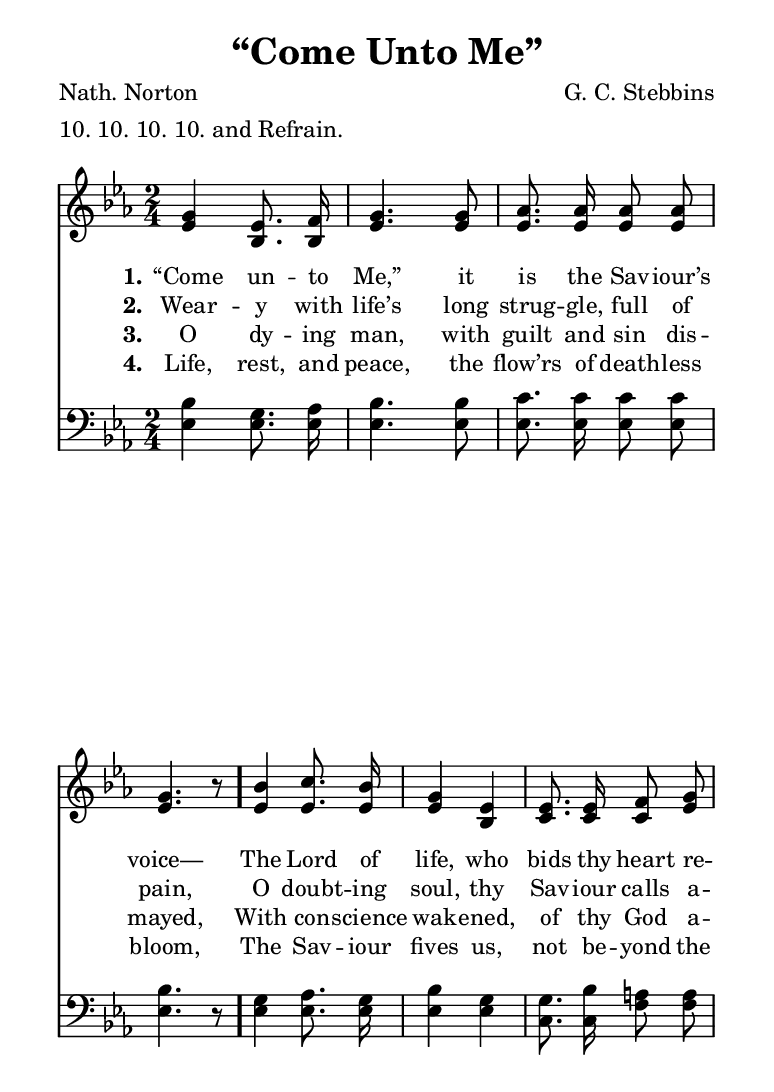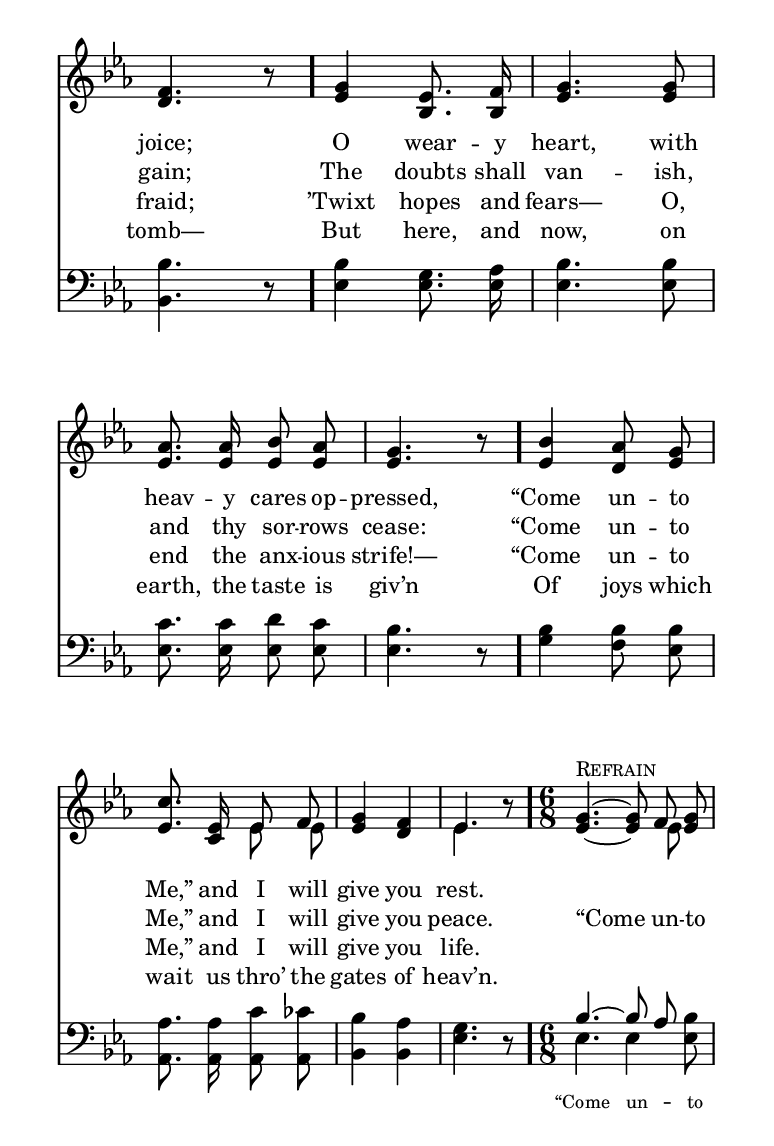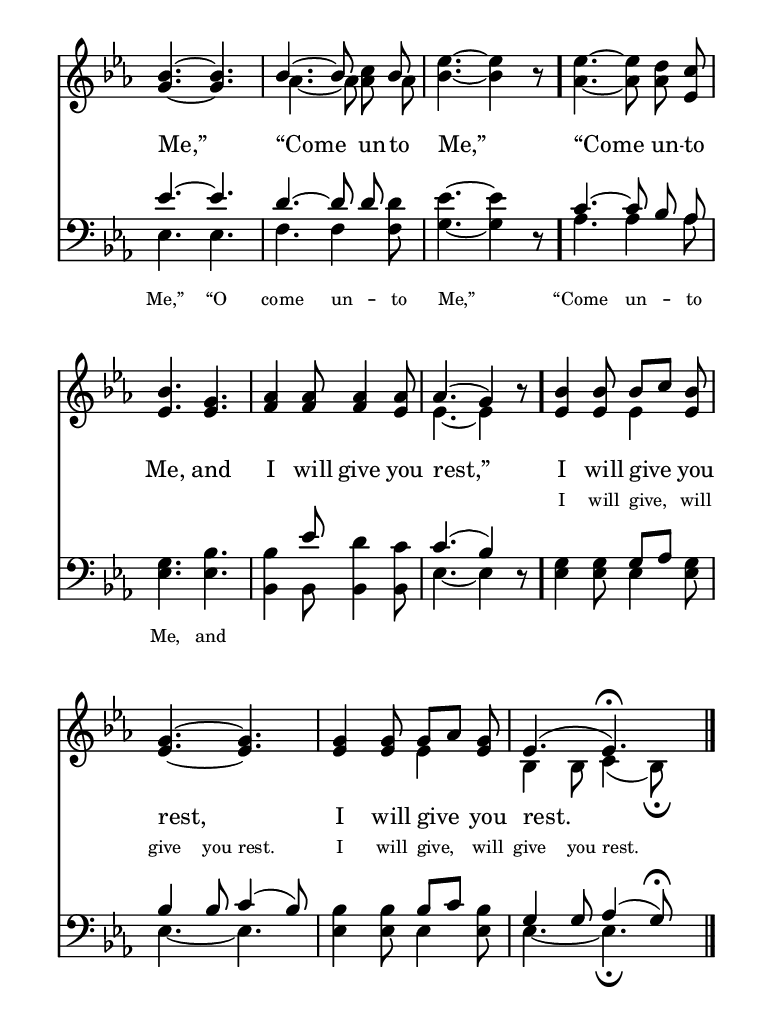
\include "common/global.ily"
\paper {
  \include "common/paper.ily"
  ragged-last-bottom = ##t
  systems-per-page = #(cond (is-eogsized 4) (#t #f))
  system-count = #(cond (is-eogsized 5) (#t #f))
  page-count = #(cond (is-eogsized 2) (#t #f))
}

\header{
  hymnnumber = "6"
  title = "“Come Unto Me”"
  tunename = ""
  meter = "10. 10. 10. 10. and Refrain."
  poet = "Nath. Norton"
  composer = "G. C. Stebbins"
  %copyright = ""
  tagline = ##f
}

% for fermata in MIDI
ta = { \tempo 4=84 }
tb = { \tempo 4=42 }
tc = { \tempo 4=21 }

patternA = { \ta c4 c8. c16       | c4. c8        | c8. c16 c8 c8    | c4. c8                     } % Line 1, 3
patternB = { \ta c4 c8. c16       | c4 c4         | c8. c16 c8 c8    | c4. c8                     } % Line 2
patternC = { \ta c4 c8 c8         | c8. c16 c8 c8 | c4 c4            | c4. c8                     } % Line 4

patternR = { \ta c4. ~ c8 c8 c8   | c4. ~ c4.     | c4. ~ c8 c8 c8   | c4. ~ c4 c8                } % Refrain soprano / alto / tenor 1
patternS = { \ta c4. ~ c8 c8 c8   | c4. c4.       | c4 c8 c4 c8      | c4.( c4) c8                } % Refrain soprano / tenor 2
patternZ = { \ta c4. ~ c8 c8 c8   | c4. c4.       | c4 c8 c4 c8      | c4. ~ c4 c8                } % Refrain alto 2
patternT = { \ta c4 c8 c8[ c8] c8 | c4. ~ c4.     | c4 c8 c8[ c8] c8 | c4.( \tb c4.) \fermata     } % Refrain soprano 3
patternU = { \ta c4 c8 c4 c8      | c4. ~ c4.     | c4 c8 c4 c8      | c4 c8 c4( \tc c8) \fermata } % Refrain alto 3
patternV = { \ta c4 c8 c8[ c8] c8 | c4 c8 c4( c8) | c4 c8 c8[ c8] c8 | c4 c8 c4( \tc c8) \fermata } % Refrain tenor 3
patternW = { \ta c4. c4 c8        | c4. c4.       | c4. c4 c8        | c4. ~ c4 c8                } % Refrain bass 1
patternX = { \ta c4. c4 c8        | c4. c4.       | c4 c8 c4 c8      | c4. ~ c4 c8                } % Refrain bass 2
patternY = { \ta c4 c8 c4 c8      | c4. ~ c4.     | c4 c8 c4 c8      | c4. ~ \tb c4. \fermata     } % Refrain bass 3
patternZ = { \ta c4. ~ c8 c8 c8   | c4. c4.       | c4 c8 c4 c8      | c4. ~ c4 c8                } % Refrain alto 2

global = {
  \include "common/overrides.ily"
  \override Staff.TimeSignature.style = #'numbered
  \time 2/4
  \override Score.MetronomeMark.transparent = ##t
  \ta
  \key ees \major
  %\partial 4.
  \autoBeamOff
}

notesSoprano = {
\global
\relative c'' {

  \changePitch \patternA { g ees f   | g g          | aes aes aes aes | g r   }
  \changePitch \patternB { bes c bes | g ees        | ees ees f g     | f r   }
  \changePitch \patternA { g ees f   | g g          | aes aes bes aes | g r   }
  \changePitch \patternC { bes aes g | c ees, ees f | g f             | ees r }

  \time 6/8
  << s^\markup { \small \caps "Refrain" }
  \changePitch \patternR { g g f g           | bes bes | bes bes c bes   | ees ees r } >>
  \changePitch \patternS { ees ees d c       | bes g   | aes aes aes aes | aes g r   }
  \changePitch \patternT { bes bes bes c bes | g g     | g g g aes g     | ees ees   }


  \bar "|."

}
}

notesAlto = {
\global
\relative e' {

  \changePitch \patternA { ees bes bes | ees ees       | ees ees ees ees | ees r }
  \changePitch \patternB { ees ees ees | ees bes       | c c c ees       | d r   }
  \changePitch \patternA { ees bes bes | ees ees       | ees ees ees ees | ees r }
  \changePitch \patternC { ees d ees   | ees c ees ees | ees d           | ees r }

  \changePitch \patternR { ees ees ees ees | g g     | aes aes aes aes | bes bes r     }
  \changePitch \patternZ { aes aes aes ees | ees ees | f f f ees       | ees ees r     }
  \changePitch \patternU { ees ees ees ees | ees ees | ees ees ees ees | bes bes c bes }

}
}

notesTenor = {
\global
\relative a {

  \changePitch \patternA { bes g aes   | bes bes       | c c c c   | bes r }
  \changePitch \patternB { g aes g     | bes g         | g bes a a | bes r }
  \changePitch \patternA { bes g aes   | bes bes       | c c d c   | bes r }
  \changePitch \patternC { bes bes bes | aes aes c ces | bes aes   | g r   }

  \changePitch \patternR { bes bes aes bes | ees ees       | d d d d           | ees ees r }
  \changePitch \patternS { c c bes aes     | g bes         | bes ees d c       | c bes r   }
  \changePitch \patternV { g g g aes g     | bes bes c bes | bes bes bes c bes | g g aes g }

}
}

notesBass = {
\global
\relative f {

  \changePitch \patternA { ees ees ees | ees ees          | ees ees ees ees | ees r  }
  \changePitch \patternB { ees ees ees | ees ees          | c c f f         | bes, r }
  \changePitch \patternA { ees ees ees | ees ees          | ees ees ees ees | ees r  }
  \changePitch \patternC { g f ees     | aes, aes aes aes | bes bes         | ees r  }

  \changePitch \patternW { ees ees ees     | ees ees | f f f           | g g r     }
  \changePitch \patternX { aes aes aes     | ees ees | bes bes bes bes | ees ees r }
  \changePitch \patternY { ees ees ees ees | ees ees | ees ees ees ees | ees ees   }

}
}

Refrain = \lyricmode {

  “Come un -- to Me,” “Come un -- to Me,” \bar "."
  “Come un -- to Me, and I will give you rest,” \bar "."
  I will give you rest, I will give you rest. \bar "."

}

BassRefrainA = \lyricmode {

  \override LyricText.font-size = #-2
  \repeat unfold 40 { \skip 4 }
  “Come un -- to Me,” “O come un -- to Me,”
  “Come un -- to Me, and

}

TenorRefrainA = \lyricmode {

  \override LyricText.font-size = #-2
  \repeat unfold 58 { \skip 4 }
  I will give, will give you rest.
  I will give, will give you rest.

}

wordsA = \lyricmode {
\set stanza = "1."

  “Come un -- to Me,” it is the Sav -- iour’s voice— \bar "."
  The Lord of life, who bids thy heart re -- joice; \bar "."
  O wear -- y heart, with heav -- y cares op -- pressed, \bar "."
  “Come un -- to Me,” and I will give you rest. \bar "."

}

wordsB = \lyricmode {
\set stanza = "2."

  Wear -- y with life’s long strug -- gle, full of pain,
  O doubt -- ing soul, thy Sav -- iour calls a -- gain;
  The doubts shall van -- ish, and thy sor -- rows cease:
  “Come un -- to Me,” and I will give you peace.

  % This \break appears in the original (eogsized) but unnecessarily prevents
  % the letter variant from laying out on one page.
  %\break
  \Refrain
}

wordsC = \lyricmode {
\set stanza = "3."

  O dy -- ing man, with guilt and sin dis -- mayed,
  With con -- science wak -- ened, of thy God a -- fraid;
  ’Twixt hopes and fears— O, end the anx -- ious strife!—
  “Come un -- to Me,” and I will give you life.

}

wordsD = \lyricmode {
\set stanza = "4."

  Life, rest, and peace, the flow’rs of death -- less bloom,
  The Sav -- iour fives us, not be -- yond the tomb—
  But here, and now, on earth, the taste is giv’n
  Of joys which wait us thro’ the gates of heav’n.

}


\score {
  \context ChoirStaff <<
    \context Staff = upper <<
      \set Staff.autoBeaming = ##f
      \set ChoirStaff.systemStartDelimiter = #'SystemStartBar
      \set ChoirStaff.printPartCombineTexts = ##f
      \partcombine #'(2 . 9) \notesSoprano \notesAlto
      \context NullVoice = sopranos { \voiceOne << \notesSoprano >> }
      \context NullVoice = altos { \voiceTwo << \notesAlto >> }
      \context Lyrics = one   \lyricsto sopranos \wordsA
      \context Lyrics = two   \lyricsto sopranos \wordsB
      \context Lyrics = three \lyricsto sopranos \wordsC
      \context Lyrics = four  \lyricsto sopranos \wordsD
    >>
    \context Staff = men <<
      \set Staff.autoBeaming = ##f
      \clef bass
      \set ChoirStaff.printPartCombineTexts = ##f
      \partcombine #'(2 . 9) \notesTenor \notesBass
      \context NullVoice = tenors { \voiceOne << \notesTenor >> }
      \context NullVoice = basses { \voiceTwo << \notesBass >> }
    >>
  \new Lyrics \with { alignAboveContext = men } \lyricsto tenors \TenorRefrainA
  \new Lyrics \with { alignBelowContext = men } \lyricsto basses \BassRefrainA
  >>
  \layout {
    \include "common/layout.ily"
  }
  \midi{
    \include "common/midi.ily"
  }
}

\version "2.19.49"  % necessary for upgrading to future LilyPond versions.

% vi:set et ts=2 sw=2 ai nocindent syntax=lilypond:
